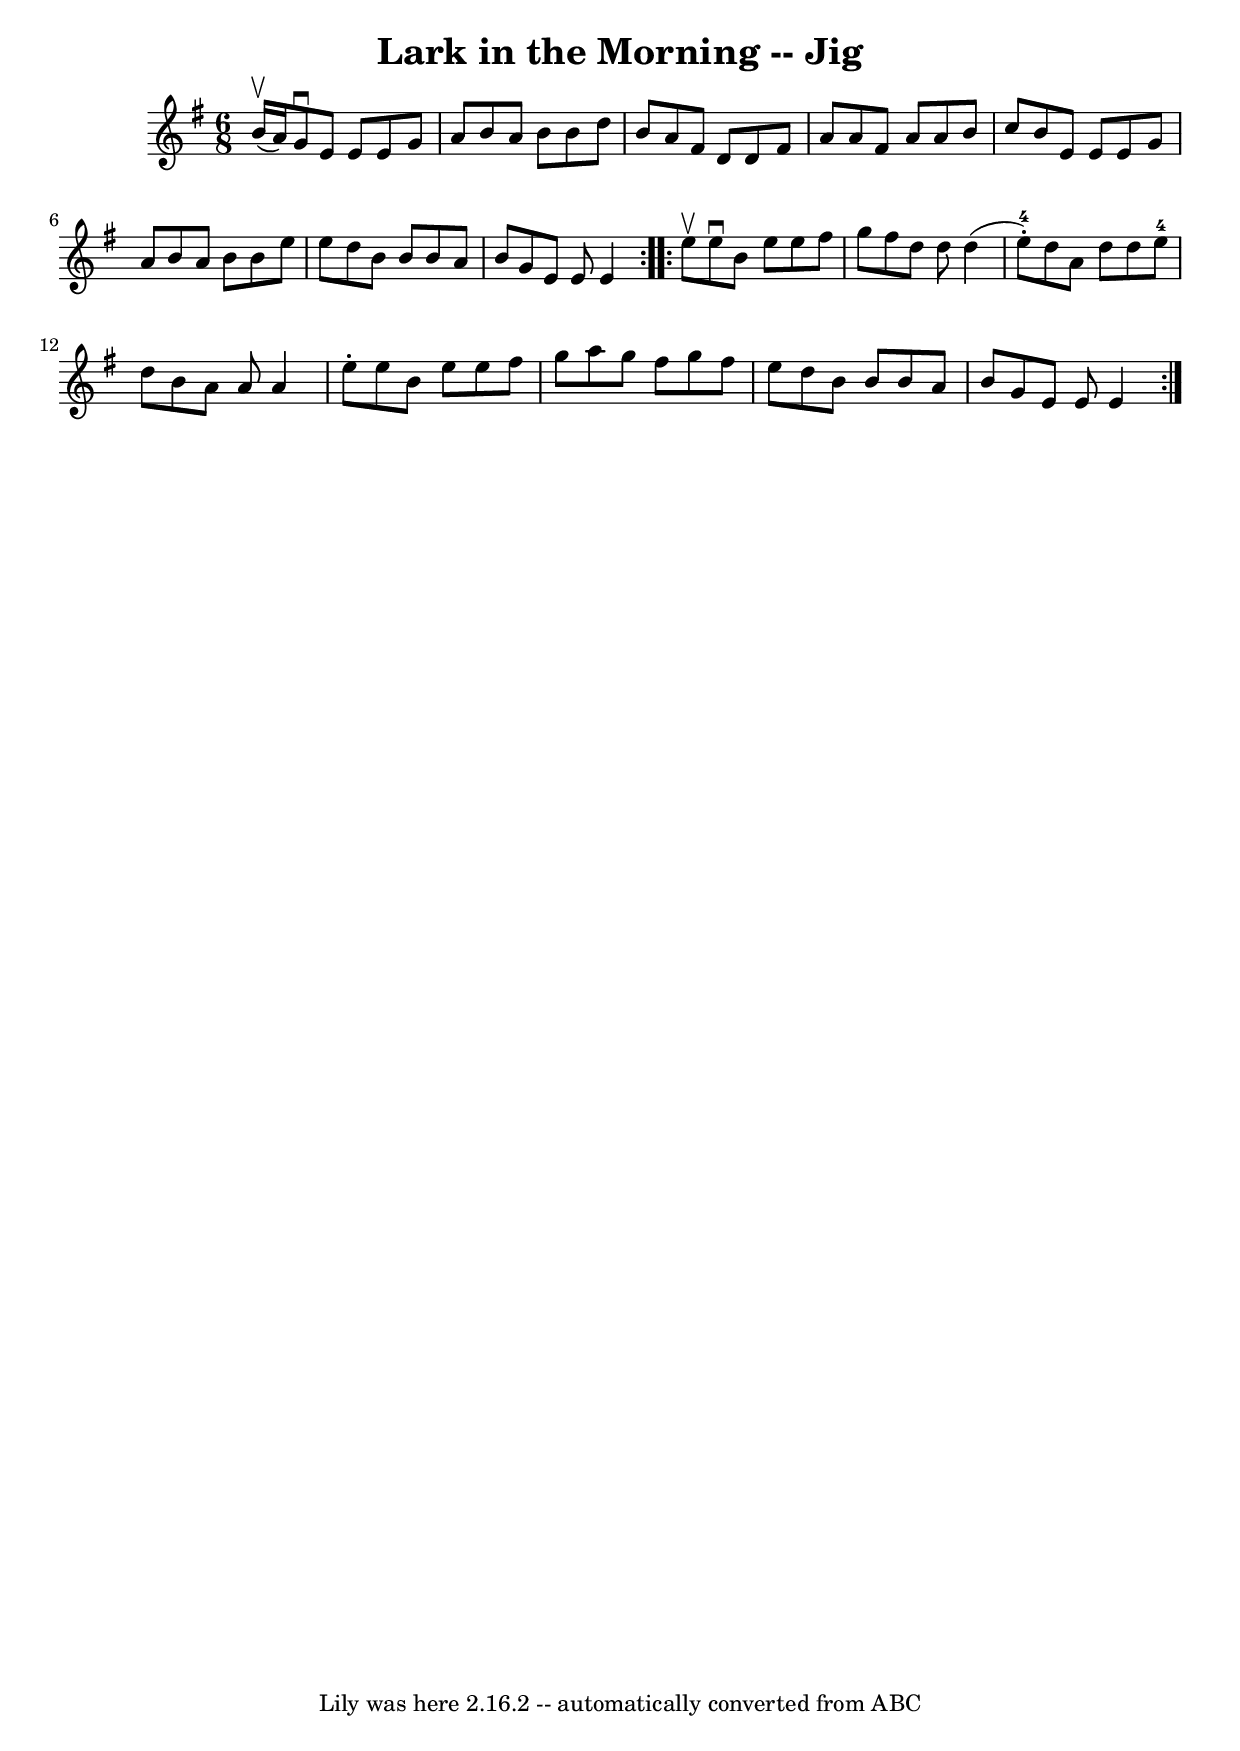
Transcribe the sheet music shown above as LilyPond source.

\version "2.16.2"
\include "Mammoth.ily"
\header {
  %% book = "Ryan's Mammoth Collection"
 crossRefNumber = "1"
 footnotes = "\\\\456"
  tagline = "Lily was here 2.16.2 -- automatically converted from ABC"
  title = "Lark in the Morning -- Jig"

}
voicedefault =  {



  \repeat volta 2 {

    \time 6/8 
    \key e \minor b'16^\upbow(a'16)  |
 g'8^\downbow e'8 e'8 e'8 g'8 a'8     |
 b'8 a'8 b'8 b'8 d''8 b'8     |
 a'8 fis'8 d'8 d'8 fis'8 a'8    |
 a'8 fis'8 a'8 a'8 b'8 c''8     |
 b'8 e'8 e'8 e'8 g'8 a'8     |
 b'8 a'8 b'8 b'8 e''8 e''8     |
 d''8 b'8 b'8 b'8 a'8 b'8    |
 g'8 e'8    
 e'8 e'4  
  }     
  \repeat volta 2 { e''8^\upbow  |
 e''8^\downbow b'8 e''8 e''8 fis''8 g''8     |
 fis''8 d''8 d''8 d''4 (e''8-4-.)    |
 d''8 a'8 d''8 d''8 e''8-4 d''8     |
 b'8 a'8 a'8 a'4 e''8-.   |
 e''8 b'8 e''8 e''8 fis''8 g''8     |
 a''8 g''8 fis''8 g''8 fis''8 e''8     |
 d''8 b'8 b'8 b'8 a'8 b'8     |
 g'8 e'8 e'8 e'4  
  }   

}

\score{
  <<

    \context Staff="default"
    {
      \voicedefault 
      
    }

  >>
  \layout {
    
  }
  \midi {
  }

}
